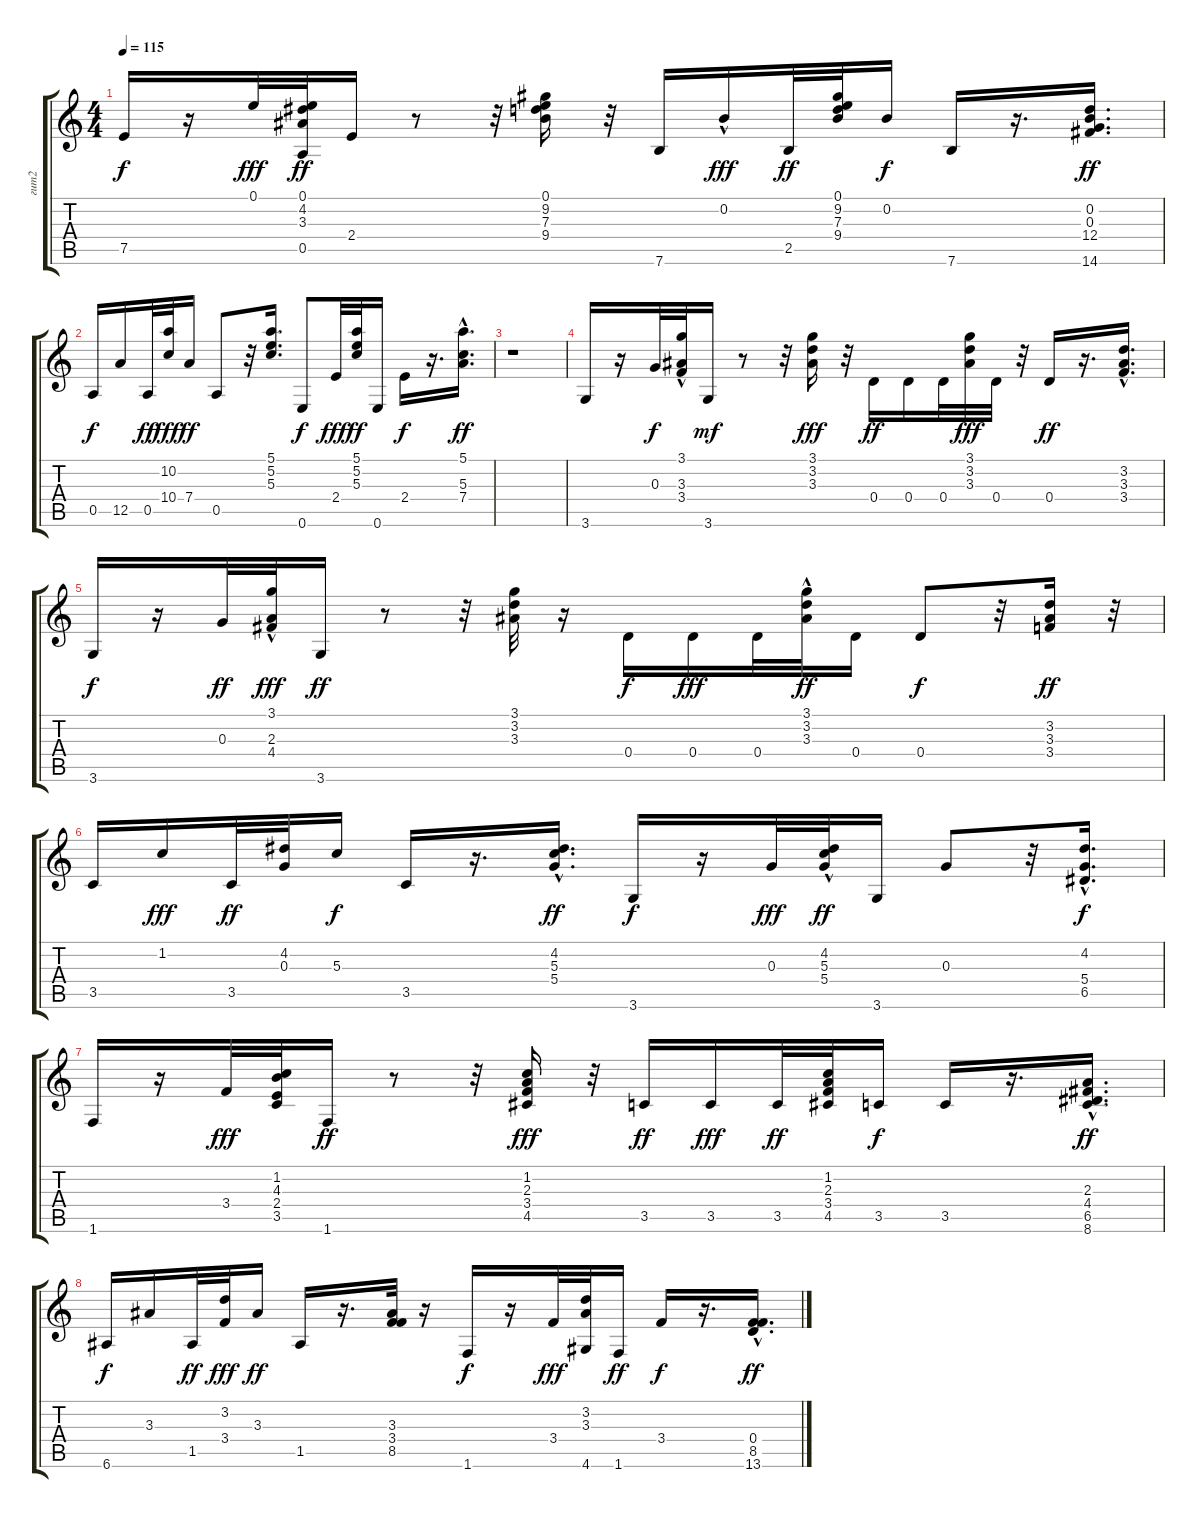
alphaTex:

\track ("гит2" "гит2") {instrument acousticguitarsteel}
\staff {score tabs}
\tuning (E4 B3 G3 D3 A2 E2) {hide}
\ts (4 4)
\tempo 115
\clef g2
\ks c
7.5.16{dy f} r.16 0.1.32{dy fff} (0.1 4.2 3.3 0.5).32{dy ff} 2.4.16 r.8 r.32 (0.1 9.2 7.3 9.4).16 r.32 7.6.16 0.2{hac}.16{dy fff} 2.5.32{dy ff} (0.1 9.2 7.3 9.4).32 0.2.16{dy f} 7.6.16 r.16{d} (0.2 0.3 12.4 14.6).16{d dy ff} |
0.5.16{dy f} 12.5.16 0.5.32{dy ff} (10.2 10.4).32{dy fff} 7.4.16{dy ff} 0.5.8 r.32 (5.1 5.2 5.3).16{d} 0.6.8{dy f} 2.4.32{dy fff} (5.1 5.2 5.3).32{dy ff} 0.6.16 2.4.16{dy f} r.16{d} (5.1{hac} 5.3{hac} 7.4{hac}).16{d dy ff} |
r.1 |
3.6.16 r.16 0.3.32{dy f} (3.1{hac} 3.3 3.4).32 3.6.16{dy mf} r.8 r.32 (3.1 3.2 3.3).16{dy fff} r.32 0.4.16{dy ff} 0.4.16 0.4.32 (3.1 3.2 3.3).32{dy fff} 0.4.32 r.32 0.4.16{dy ff} r.16{d} (3.2{hac} 3.3 3.4{hac}).16{d} |
3.6.16{dy f} r.16 0.3.32{dy ff} (3.1{hac} 2.3 4.4).32{dy fff} 3.6.16{dy ff} r.8 r.32 (3.1 3.2 3.3).32 r.16 0.4.16{dy f} 0.4.16{dy fff} 0.4.32 (3.1 3.2{hac} 3.3{hac}).32{dy ff} 0.4.16 0.4.8{dy f} r.32 (3.2 3.3 3.4).16{dy ff} r.32 |
3.5.16 1.2.16{dy fff} 3.5.32{dy ff} (4.2 0.3).32 5.3.16{dy f} 3.5.16 r.16{d} (4.2 5.3{hac} 5.4).16{d dy ff} 3.6.16{dy f} r.16 0.3.32{dy fff} (4.2 5.3 5.4{hac}).32{dy ff} 3.6.16 0.3.8 r.32 (4.2{hac} 5.4{hac} 6.5{hac}).16{d dy f} |
1.6.16 r.16 3.4.32{dy fff} (1.2 4.3 2.4 3.5).32 1.6.16{dy ff} r.8 r.32 (1.2 2.3 3.4 4.5).16{dy fff} r.32 3.5.16{dy ff} 3.5.16{dy fff} 3.5.32{dy ff} (1.2 2.3 3.4 4.5).32 3.5.16{dy f} 3.5.16 r.16{d} (2.3 4.4 6.5 8.6{hac}).16{d dy ff} |
6.6.16{dy f} 3.3.16 1.5.32{dy ff} (3.2 3.4).32{dy fff} 3.3.16{dy ff} 1.5.16 r.16{d} (3.3 3.4 8.5).32 r.16 1.6.16{dy f} r.16 3.4.32{dy fff} (3.2 3.3 4.6).32 1.6.16{dy ff} 3.4.16{dy f} r.16{d} (0.4{hac} 8.5{hac} 13.6{hac}).16{d dy ff}
